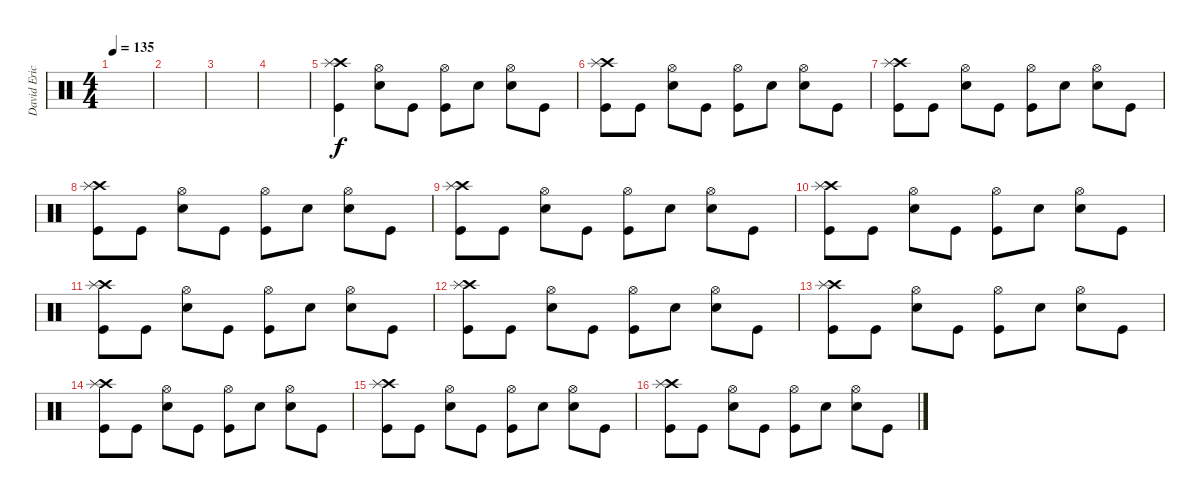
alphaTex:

\track ("David Eric Grohl" "David Eric") {instrument percussion}
\staff {score}
\articulation defaults
\ts (4 4)
\tempo 135
\clef neutral
\ks c
|
|
|
|
("Crash high (hit)" "Splash (hit)" "Kick (hit)").4 ("Hi-Hat (open)" "Electric Snare (hit)").8 "Kick (hit)".8 ("Hi-Hat (open)" "Kick (hit)").8 "Electric Snare (hit)".8 ("Hi-Hat (open)" "Electric Snare (hit)").8 "Kick (hit)".8 |
("Crash high (hit)" "Splash (hit)" "Kick (hit)").8 "Kick (hit)".8 ("Hi-Hat (open)" "Electric Snare (hit)").8 "Kick (hit)".8 ("Hi-Hat (open)" "Kick (hit)").8 "Electric Snare (hit)".8 ("Hi-Hat (open)" "Electric Snare (hit)").8 "Kick (hit)".8 |
("Crash high (hit)" "Splash (hit)" "Kick (hit)").8 "Kick (hit)".8 ("Hi-Hat (open)" "Electric Snare (hit)").8 "Kick (hit)".8 ("Hi-Hat (open)" "Kick (hit)").8 "Electric Snare (hit)".8 ("Hi-Hat (open)" "Electric Snare (hit)").8 "Kick (hit)".8 |
("Crash high (hit)" "Splash (hit)" "Kick (hit)").8 "Kick (hit)".8 ("Hi-Hat (open)" "Electric Snare (hit)").8 "Kick (hit)".8 ("Hi-Hat (open)" "Kick (hit)").8 "Electric Snare (hit)".8 ("Hi-Hat (open)" "Electric Snare (hit)").8 "Kick (hit)".8 |
("Crash high (hit)" "Splash (hit)" "Kick (hit)").8 "Kick (hit)".8 ("Hi-Hat (open)" "Electric Snare (hit)").8 "Kick (hit)".8 ("Hi-Hat (open)" "Kick (hit)").8 "Electric Snare (hit)".8 ("Hi-Hat (open)" "Electric Snare (hit)").8 "Kick (hit)".8 |
("Crash high (hit)" "Splash (hit)" "Kick (hit)").8 "Kick (hit)".8 ("Hi-Hat (open)" "Electric Snare (hit)").8 "Kick (hit)".8 ("Hi-Hat (open)" "Kick (hit)").8 "Electric Snare (hit)".8 ("Hi-Hat (open)" "Electric Snare (hit)").8 "Kick (hit)".8 |
("Crash high (hit)" "Splash (hit)" "Kick (hit)").8 "Kick (hit)".8 ("Hi-Hat (open)" "Electric Snare (hit)").8 "Kick (hit)".8 ("Hi-Hat (open)" "Kick (hit)").8 "Electric Snare (hit)".8 ("Hi-Hat (open)" "Electric Snare (hit)").8 "Kick (hit)".8 |
("Crash high (hit)" "Splash (hit)" "Kick (hit)").8 "Kick (hit)".8 ("Hi-Hat (open)" "Electric Snare (hit)").8 "Kick (hit)".8 ("Hi-Hat (open)" "Kick (hit)").8 "Electric Snare (hit)".8 ("Hi-Hat (open)" "Electric Snare (hit)").8 "Kick (hit)".8 |
("Crash high (hit)" "Splash (hit)" "Kick (hit)").8 "Kick (hit)".8 ("Hi-Hat (open)" "Electric Snare (hit)").8 "Kick (hit)".8 ("Hi-Hat (open)" "Kick (hit)").8 "Electric Snare (hit)".8 ("Hi-Hat (open)" "Electric Snare (hit)").8 "Kick (hit)".8 |
("Crash high (hit)" "Splash (hit)" "Kick (hit)").8 "Kick (hit)".8 ("Hi-Hat (open)" "Electric Snare (hit)").8 "Kick (hit)".8 ("Hi-Hat (open)" "Kick (hit)").8 "Electric Snare (hit)".8 ("Hi-Hat (open)" "Electric Snare (hit)").8 "Kick (hit)".8 |
("Crash high (hit)" "Splash (hit)" "Kick (hit)").8 "Kick (hit)".8 ("Hi-Hat (open)" "Electric Snare (hit)").8 "Kick (hit)".8 ("Hi-Hat (open)" "Kick (hit)").8 "Electric Snare (hit)".8 ("Hi-Hat (open)" "Electric Snare (hit)").8 "Kick (hit)".8 |
("Crash high (hit)" "Splash (hit)" "Kick (hit)").8 "Kick (hit)".8 ("Hi-Hat (open)" "Electric Snare (hit)").8 "Kick (hit)".8 ("Hi-Hat (open)" "Kick (hit)").8 "Electric Snare (hit)".8 ("Hi-Hat (open)" "Electric Snare (hit)").8 "Kick (hit)".8
